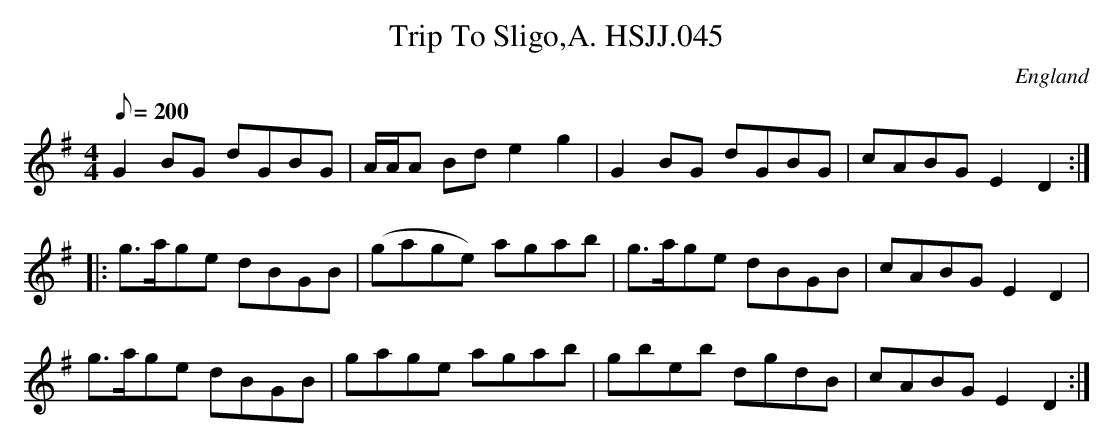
X:1
T:Trip To Sligo,A. HSJJ.045
M:4/4
L:1/8
Q:200
O:England
K:G
G2BG dGBG|A/A/A Bde2g2|G2BG dGBG|cABGE2D2:|!
|:g>age dBGB|(gage) agab|g>age dBGB|cABGE2D2|!
g>age dBGB|gage agab|gbeb dgdB|cABGE2D2:|]
